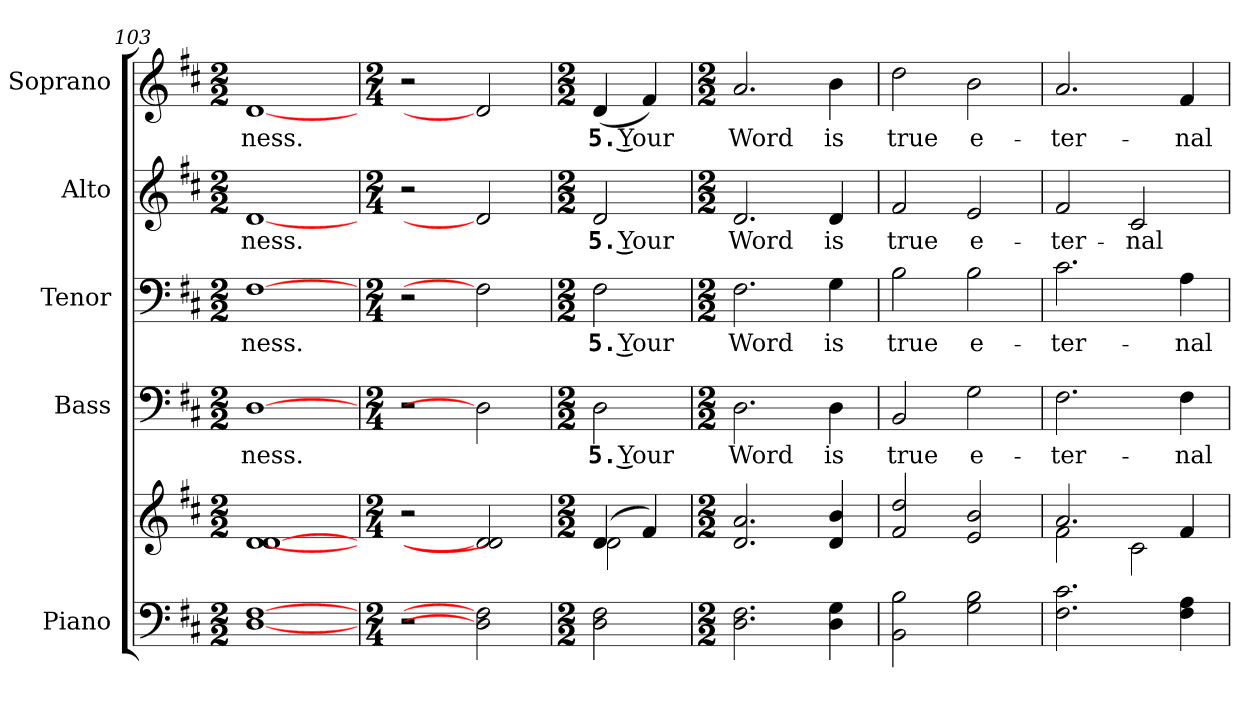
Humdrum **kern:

**kern	**kern	**kern	**text	**kern	**text	**kern	**text	**kern	**text
*part5	*part5	*part4	*part4	*part3	*part3	*part2	*part2	*part1	*part1
*staff6	*staff5	*staff4	*staff4	*staff3	*staff3	*staff2	*staff2	*staff1	*staff1
*I"Piano	*	*I"Bass	*	*I"Tenor	*	*I"Alto	*	*I"Soprano	*
*I'Pno.	*	*I'B.	*	*I'T.	*	*I'A.	*	*I'S.	*
*clefF4	*clefG2	*clefF4	*	*clefF4	*	*clefG2	*	*clefG2	*
*k[f#c#]	*k[f#c#]	*k[f#c#]	*	*k[f#c#]	*	*k[f#c#]	*	*k[f#c#]	*
*D:	*D:	*D:	*	*D:	*	*D:	*	*D:	*
*M2/2	*M2/2	*M2/2	*	*M2/2	*	*M2/2	*	*M2/2	*
=103	=103	=103	=103	=103	=103	=103	=103	=103	=103
!	!	!	!LO:LY:b:color=#000000	!	!	!	!	!	!
!	!	!	!	!	!LO:LY:b:color=#000000	!	!	!	!
!	!	!	!	!	!	!	!LO:LY:b:color=#000000	!	!
!	!	!	!	!	!	!	!	!	!LO:LY:b:color=#000000
[1Di [1F#i	[1di [1di	[1Di	-ness.	[1F#i	-ness.	[1di	-ness.	[1di	-ness.
=104	=104	=104	=104	=104	=104	=104	=104	=104	=104
*M2/4	*M2/4	*M2/4	*	*M2/4	*	*M2/4	*	*M2/4	*
2r	2r	2r	.	2r	.	2r	.	2r	.
2Di] 2F#i]	2di] 2di]	2Di]	.	2F#i]	.	2di]	.	2di]	.
=105	=105	=105	=105	=105	=105	=105	=105	=105	=105
*M2/2	*M2/2	*M2/2	*	*M2/2	*	*M2/2	*	*M2/2	*
*	*^	*	*	*	*	*	*	*	*
!	!	!	!	!LO:LY:b:color=#000000	!	!	!	!	!	!
!	!	!	!	!	!	!LO:LY:b:color=#000000	!	!	!	!
!	!	!	!	!	!	!	!	!LO:LY:b:color=#000000	!	!
!	!	!	!	!	!	!	!	!	!	!LO:LY:b:color=#000000
2Di\ 2F#i	(4di/	2di\	2Di\	5. Your	2F#i\	5. Your	2di/	5. Your	(4di/	5. Your
.	4f#i/)	.	.	.	.	.	.	.	4f#i/)	.
*	*v	*v	*	*	*	*	*	*	*	*
=106	=106	=106	=106	=106	=106	=106	=106	=106	=106
*M2/2	*M2/2	*M2/2	*	*M2/2	*	*M2/2	*	*M2/2	*
!	!	!	!LO:LY:b:color=#000000	!	!	!	!	!	!
!	!	!	!	!	!LO:LY:b:color=#000000	!	!	!	!
!	!	!	!	!	!	!	!LO:LY:b:color=#000000	!	!
!	!	!	!	!	!	!	!	!	!LO:LY:b:color=#000000
2.Di\ 2.F#i	2.di/ 2.ai	2.Di\	Word	2.F#i\	Word	2.di/	Word	2.ai/	Word
!	!	!	!LO:LY:b:color=#000000	!	!	!	!	!	!
!	!	!	!	!	!LO:LY:b:color=#000000	!	!	!	!
!	!	!	!	!	!	!	!LO:LY:b:color=#000000	!	!
!	!	!	!	!	!	!	!	!	!LO:LY:b:color=#000000
4Di\ 4Gi	4di/ 4bi	4Di\	is	4Gi\	is	4di/	is	4bi\	is
=107	=107	=107	=107	=107	=107	=107	=107	=107	=107
!	!	!	!LO:LY:b:color=#000000	!	!	!	!	!	!
!	!	!	!	!	!LO:LY:b:color=#000000	!	!	!	!
!	!	!	!	!	!	!	!LO:LY:b:color=#000000	!	!
!	!	!	!	!	!	!	!	!	!LO:LY:b:color=#000000
2BBi\ 2Bi	2f#i/ 2ddi	2BBi/	true	2Bi\	true	2f#i/	true	2ddi\	true
!	!	!	!LO:LY:b:color=#000000	!	!	!	!	!	!
!	!	!	!	!	!LO:LY:b:color=#000000	!	!	!	!
!	!	!	!	!	!	!	!LO:LY:b:color=#000000	!	!
!	!	!	!	!	!	!	!	!	!LO:LY:b:color=#000000
2Gi\ 2Bi	2ei/ 2bi	2Gi\	e-	2Bi\	e-	2ei/	e-	2bi\	e-
=108	=108	=108	=108	=108	=108	=108	=108	=108	=108
*	*^	*	*	*	*	*	*	*	*
!	!	!	!	!LO:LY:b:color=#000000	!	!	!	!	!	!
!	!	!	!	!	!	!LO:LY:b:color=#000000	!	!	!	!
!	!	!	!	!	!	!	!	!LO:LY:b:color=#000000	!	!
!	!	!	!	!	!	!	!	!	!	!LO:LY:b:color=#000000
2.F#i\ 2.c#i	2.ai/	2f#i\	2.F#i\	-ter-	2.c#i\	-ter-	2f#i/	-ter-	2.ai/	-ter-
!	!	!	!	!	!	!	!	!LO:LY:b:color=#000000	!	!
.	.	2c#i\	.	.	.	.	2c#i/	-nal	.	.
!	!	!	!	!LO:LY:b:color=#000000	!	!	!	!	!	!
!	!	!	!	!	!	!LO:LY:b:color=#000000	!	!	!	!
!	!	!	!	!	!	!	!	!	!	!LO:LY:b:color=#000000
4F#i\ 4Ai	4f#i/	.	4F#i\	-nal	4Ai\	-nal	.	.	4f#i/	-nal
*	*v	*v	*	*	*	*	*	*	*	*
=	=	=	=	=	=	=	=	=	=
*-	*-	*-	*-	*-	*-	*-	*-	*-	*-
